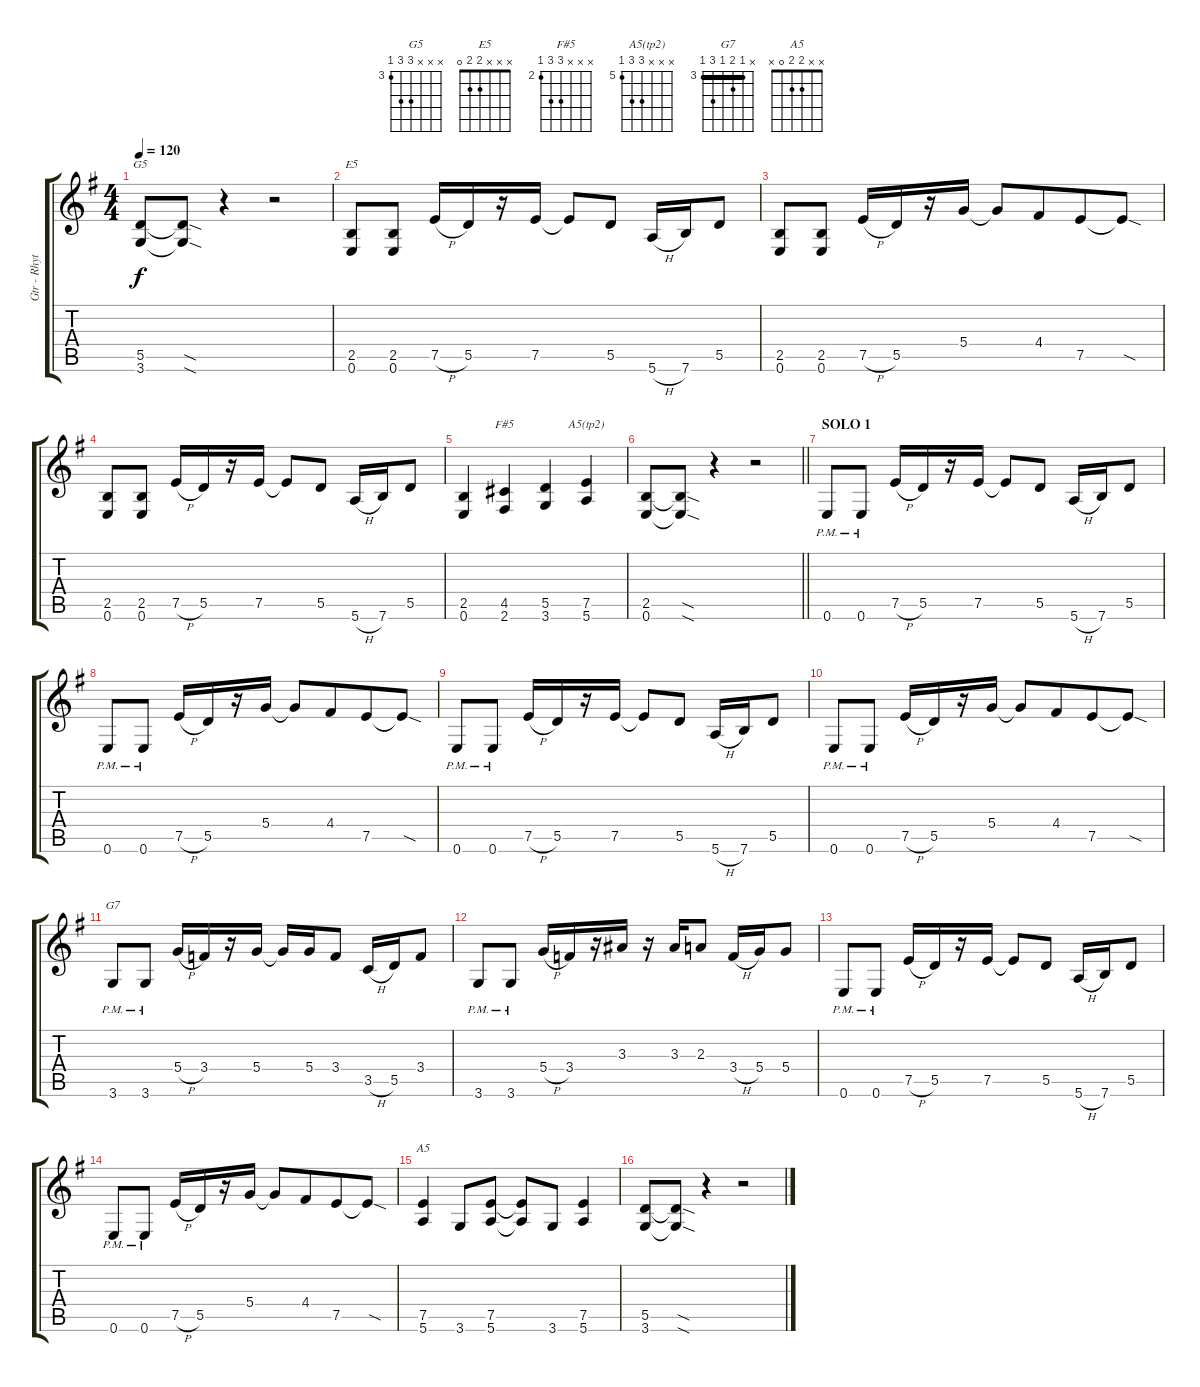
\track ("Gtr - Rhythm 1" "Gtr - Rhyt") {instrument overdrivenguitar}
\staff {score tabs}
\tuning (E4 B3 G3 D3 A2 E2) {hide}
\chord ("G5" x x x 5 5 3) {firstfret 3}
\chord ("E5" x x x 2 2 0)
\chord ("F#5" x x x 4 4 2) {firstfret 2}
\chord ("A5(tp2)" x x x 7 7 5) {firstfret 5}
\chord ("G7" x 3 4 3 5 3) {firstfret 3 barre 3}
\chord ("A5" x x 2 2 0 x)
\ts (4 4)
\tempo 120
\clef g2
\ks eminor
(5.5 3.6).8{ch "G5" dy f} (5.5{sod t} 3.6{sod t}).8 r.4 r.2 |
(2.5 0.6).8{ch "E5"} (2.5 0.6).8 7.5{h}.16 5.5.16 r.16 7.5.16 7.5{t}.8 5.5.8 5.6{h}.16 7.6.16 5.5.8 |
(2.5 0.6).8 (2.5 0.6).8 7.5{h}.16 5.5.16 r.16 5.4.16 5.4{t}.8 4.4.8{beam merge} 7.5.8 7.5{sod t}.8 |
(2.5 0.6).8 (2.5 0.6).8 7.5{h}.16 5.5.16 r.16 7.5.16 7.5{t}.8 5.5.8 5.6{h}.16 7.6.16 5.5.8 |
(2.5 0.6).4 (4.5 2.6).4{ch "F#5"} (5.5 3.6).4 (7.5 5.6).4{ch "A5(tp2)"} |
\barLineRight lightlight
(2.5 0.6).8 (2.5{sod t} 0.6{sod t}).8 r.4 r.2 |
\section ("" "SOLO 1")
0.6{pm}.8 0.6{pm}.8 7.5{h}.16 5.5.16 r.16 7.5.16 7.5{t}.8 5.5.8 5.6{h}.16 7.6.16 5.5.8 |
0.6{pm}.8 0.6{pm}.8 7.5{h}.16 5.5.16 r.16 5.4.16 5.4{t}.8 4.4.8{beam merge} 7.5.8 7.5{sod t}.8 |
0.6{pm}.8 0.6{pm}.8 7.5{h}.16 5.5.16 r.16 7.5.16 7.5{t}.8 5.5.8 5.6{h}.16 7.6.16 5.5.8 |
0.6{pm}.8 0.6{pm}.8 7.5{h}.16 5.5.16 r.16 5.4.16 5.4{t}.8 4.4.8{beam merge} 7.5.8 7.5{sod t}.8 |
3.6{pm}.8{ch "G7"} 3.6{pm}.8 5.4{h}.16 3.4.16 r.16 5.4.16 5.4{t}.16 5.4.16 3.4.8 3.5{h}.16 5.5.16 3.4.8 |
3.6{pm}.8 3.6{pm}.8 5.4{h}.16 3.4.16 r.16 3.3.16 r.16 3.3.16 2.3.8 3.4{h}.16 5.4.16 5.4.8 |
0.6{pm}.8 0.6{pm}.8 7.5{h}.16 5.5.16 r.16 7.5.16 7.5{t}.8 5.5.8 5.6{h}.16 7.6.16 5.5.8 |
0.6{pm}.8 0.6{pm}.8 7.5{h}.16 5.5.16 r.16 5.4.16 5.4{t}.8 4.4.8{beam merge} 7.5.8 7.5{sod t}.8 |
(7.5 5.6).4{ch "A5"} 3.6.8 (7.5 5.6).8 (7.5{t} 5.6{t}).8 3.6.8 (7.5 5.6).4 |
(5.5 3.6).8 (5.5{sod t} 3.6{sod t}).8 r.4 r.2
